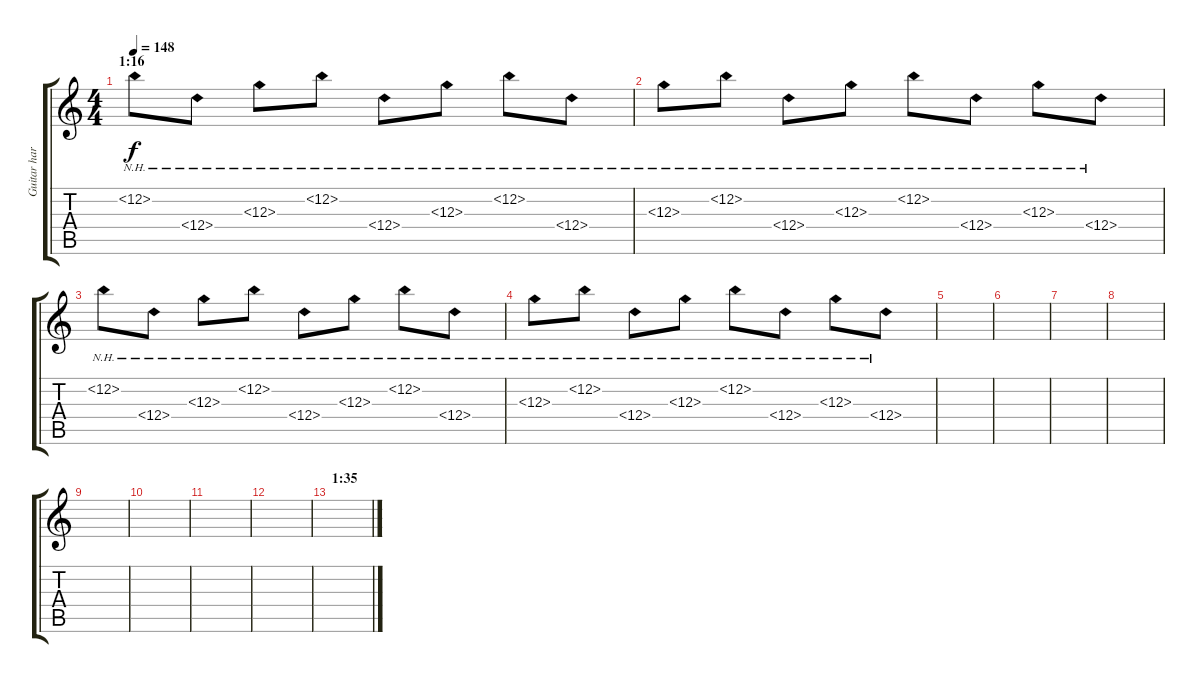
\track ("Guitar harmonics" "Guitar har") {instrument electricguitarclean}
\staff {score tabs}
\tuning (E4 B3 G3 D3 A2 E2) {hide}
\ts (4 4)
\section ("" "1:16")
\tempo 148
\clef g2
\ks c
12.2{nh}.8{dy f} 12.4{nh}.8 12.3{nh}.8 12.2{nh}.8 12.4{nh}.8 12.3{nh}.8 12.2{nh}.8 12.4{nh}.8 |
12.3{nh}.8 12.2{nh}.8 12.4{nh}.8 12.3{nh}.8 12.2{nh}.8 12.4{nh}.8 12.3{nh}.8 12.4{nh}.8 |
12.2{nh}.8 12.4{nh}.8 12.3{nh}.8 12.2{nh}.8 12.4{nh}.8 12.3{nh}.8 12.2{nh}.8 12.4{nh}.8 |
12.3{nh}.8 12.2{nh}.8 12.4{nh}.8 12.3{nh}.8 12.2{nh}.8 12.4{nh}.8 12.3{nh}.8 12.4{nh}.8 |
|
|
|
|
|
|
|
|
\section ("" "1:35")
